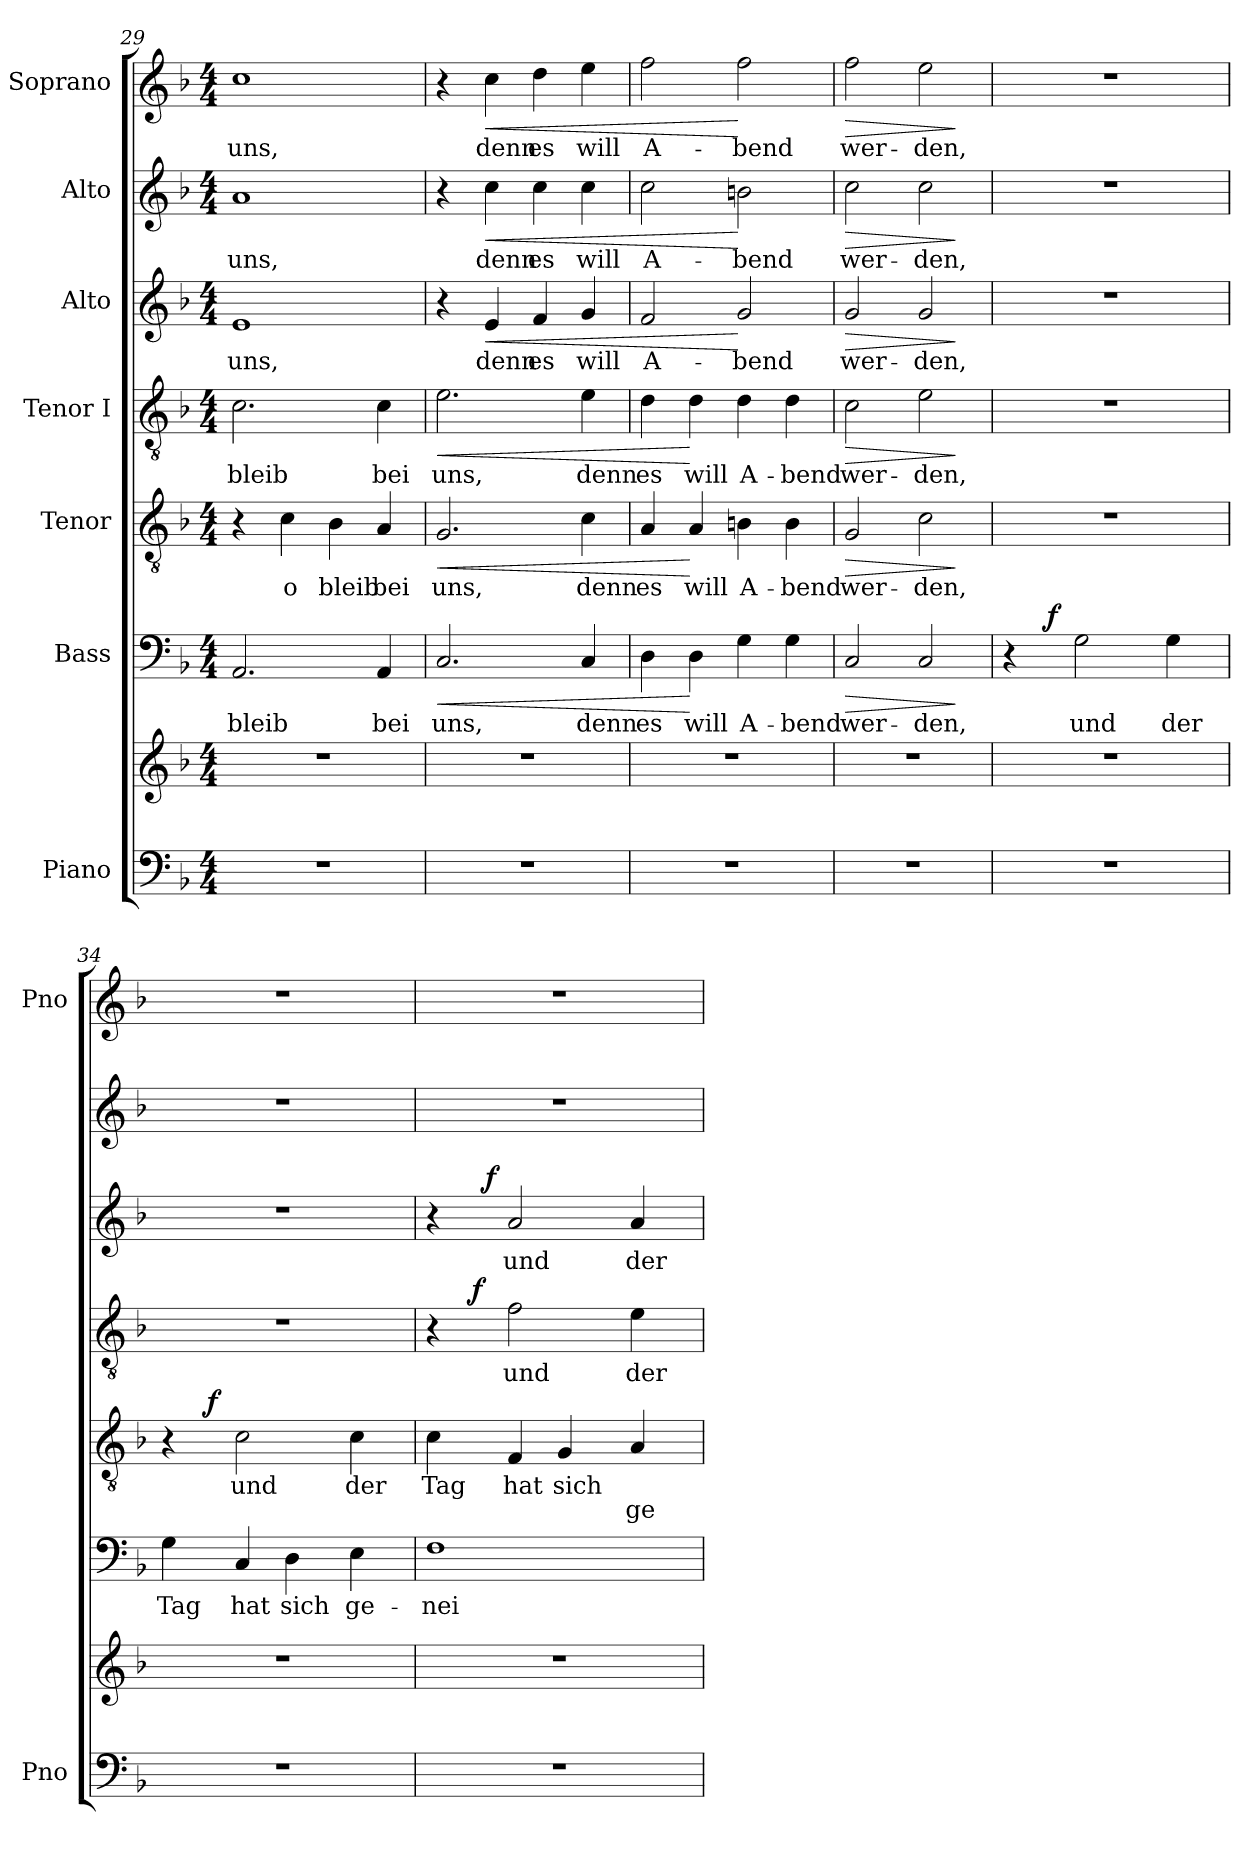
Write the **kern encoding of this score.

**kern	**kern	**kern	**text	**dynam	**kern	**text	**text	**dynam	**kern	**text	**dynam	**kern	**text	**dynam	**kern	**text	**dynam	**kern	**text	**dynam
*part7	*part7	*part6	*part6	*part6	*part5	*part5	*part5	*part5	*part4	*part4	*part4	*part3	*part3	*part3	*part2	*part2	*part2	*part1	*part1	*part1
*staff8	*staff7	*staff6	*staff6	*staff6	*staff5	*staff5	*staff5	*staff5	*staff4	*staff4	*staff4	*staff3	*staff3	*staff3	*staff2	*staff2	*staff2	*staff1	*staff1	*staff1
*I"Piano	*	*I"Bass	*	*	*I"Tenor	*	*	*	*I"Tenor I	*	*	*I"Alto	*	*	*I"Alto	*	*	*I"Soprano	*	*
*I'Pno	*	*	*	*	*	*	*	*	*	*	*	*	*	*	*	*	*	*I'Pno	*	*
*clefF4	*clefG2	*clefF4	*	*	*clefGv2	*	*	*	*clefGv2	*	*	*clefG2	*	*	*clefG2	*	*	*clefG2	*	*
*k[b-]	*k[b-]	*k[b-]	*	*	*k[b-]	*	*	*	*k[b-]	*	*	*k[b-]	*	*	*k[b-]	*	*	*k[b-]	*	*
*F:	*F:	*F:	*	*	*F:	*	*	*	*F:	*	*	*F:	*	*	*F:	*	*	*F:	*	*
*M4/4	*M4/4	*M4/4	*	*	*M4/4	*	*	*	*M4/4	*	*	*M4/4	*	*	*M4/4	*	*	*M4/4	*	*
=29	=29	=29	=29	=29	=29	=29	=29	=29	=29	=29	=29	=29	=29	=29	=29	=29	=29	=29	=29	=29
1r	1r	2.AA/	bleib	.	4r	.	.	.	2.c\	bleib	.	1e	uns,	.	1a	uns,	.	1cc	uns,	.
.	.	.	.	.	4c\	o	.	.	.	.	.	.	.	.	.	.	.	.	.	.
.	.	.	.	.	4B-\	bleib	.	.	.	.	.	.	.	.	.	.	.	.	.	.
.	.	4AA/	bei	.	4A/	bei	.	.	4c\	bei	.	.	.	.	.	.	.	.	.	.
!!LO:LB:g=z
=30	=30	=30	=30	=30	=30	=30	=30	=30	=30	=30	=30	=30	=30	=30	=30	=30	=30	=30	=30	=30
!	!	!	!	!LO:HP:b	!	!	!	!LO:HP:b	!	!	!LO:HP:b	!	!	!	!	!	!	!	!	!
1r	1r	2.C/	uns,	<	2.G/	uns,	.	<	2.e\	uns,	<	4r	.	.	4r	.	.	4r	.	.
!	!	!	!	!	!	!	!	!	!	!	!	!	!	!LO:HP:b	!	!	!LO:HP:b	!	!	!LO:HP:b
.	.	.	.	.	.	.	.	.	.	.	.	4e/	denn	<	4cc\	denn	<	4cc\	denn	<
.	.	.	.	.	.	.	.	.	.	.	.	4f/	es	.	4cc\	es	.	4dd\	es	.
.	.	4C/	denn	.	4c\	denn	.	.	4e\	denn	.	4g/	will	.	4cc\	will	.	4ee\	will	.
=31	=31	=31	=31	=31	=31	=31	=31	=31	=31	=31	=31	=31	=31	=31	=31	=31	=31	=31	=31	=31
1r	1r	4D\	es	.	4A/	es	.	.	4d\	es	.	2f/	A-	.	2cc\	A-	.	2ff\	A-	.
.	.	4D\	will	[	4A/	will	.	[	4d\	will	[	.	.	.	.	.	.	.	.	.
.	.	4G\	A-	.	4Bn\	A-	.	.	4d\	A-	.	2g/	-bend	[	2bn\	-bend	[	2ff\	-bend	[
.	.	4G\	-bend	.	4B\	-bend	.	.	4d\	-bend	.	.	.	.	.	.	.	.	.	.
=32	=32	=32	=32	=32	=32	=32	=32	=32	=32	=32	=32	=32	=32	=32	=32	=32	=32	=32	=32	=32
!	!	!	!	!LO:HP:b	!	!	!	!LO:HP:b	!	!	!LO:HP:b	!	!	!LO:HP:b	!	!	!LO:HP:b	!	!	!LO:HP:b
1r	1r	2C/	wer-	>	2G/	wer-	.	>	2c\	wer-	>	2g/	wer-	>	2cc\	wer-	>	2ff\	wer-	>
.	.	2C/	-den,	.	2c\	-den,	.	.	2e\	-den,	.	2g/	-den,	.	2cc\	-den,	.	2ee\	-den,	.
.	.	.	.	]	.	.	.	]	.	.	]	.	.	]	.	.	]	.	.	]
=33	=33	=33	=33	=33	=33	=33	=33	=33	=33	=33	=33	=33	=33	=33	=33	=33	=33	=33	=33	=33
*	*	*^	*	*	*	*	*	*	*	*	*	*	*	*	*	*	*	*	*	*
1r	1r	4r	8ryy	.	.	1r	.	.	.	1r	.	.	1r	.	.	1r	.	.	1r	.	.
.	.	.	32ryy	.	.	.	.	.	.	.	.	.	.	.	.	.	.	.	.	.	.
!	!	!	!	!	!LO:DY:a	!	!	!	!	!	!	!	!	!	!	!	!	!	!	!	!
.	.	.	2ryy	.	f	.	.	.	.	.	.	.	.	.	.	.	.	.	.	.	.
.	.	2G\	.	und	.	.	.	.	.	.	.	.	.	.	.	.	.	.	.	.	.
.	.	.	4ryy	.	.	.	.	.	.	.	.	.	.	.	.	.	.	.	.	.	.
.	.	4G\	.	der	.	.	.	.	.	.	.	.	.	.	.	.	.	.	.	.	.
.	.	.	16.ryy	.	.	.	.	.	.	.	.	.	.	.	.	.	.	.	.	.	.
*	*	*v	*v	*	*	*	*	*	*	*	*	*	*	*	*	*	*	*	*	*	*
=34	=34	=34	=34	=34	=34	=34	=34	=34	=34	=34	=34	=34	=34	=34	=34	=34	=34	=34	=34	=34
*	*	*	*	*	*^	*	*	*	*	*	*	*	*	*	*	*	*	*	*	*
1r	1r	4G\	Tag	.	4r	8ryy	.	.	.	1r	.	.	1r	.	.	1r	.	.	1r	.	.
.	.	.	.	.	.	32ryy	.	.	.	.	.	.	.	.	.	.	.	.	.	.	.
!	!	!	!	!	!	!	!	!	!LO:DY:a	!	!	!	!	!	!	!	!	!	!	!	!
.	.	.	.	.	.	2ryy	.	.	f	.	.	.	.	.	.	.	.	.	.	.	.
.	.	4C/	hat	.	2c\	.	und	.	.	.	.	.	.	.	.	.	.	.	.	.	.
.	.	4D\	sich	.	.	.	.	.	.	.	.	.	.	.	.	.	.	.	.	.	.
.	.	.	.	.	.	4ryy	.	.	.	.	.	.	.	.	.	.	.	.	.	.	.
.	.	4E\	ge-	.	4c\	.	der	.	.	.	.	.	.	.	.	.	.	.	.	.	.
.	.	.	.	.	.	16.ryy	.	.	.	.	.	.	.	.	.	.	.	.	.	.	.
*	*	*	*	*	*v	*v	*	*	*	*	*	*	*	*	*	*	*	*	*	*	*
=35	=35	=35	=35	=35	=35	=35	=35	=35	=35	=35	=35	=35	=35	=35	=35	=35	=35	=35	=35	=35
*	*	*	*	*	*	*	*	*	*^	*	*	*^	*	*	*	*	*	*	*	*
1r	1r	1F	-nei-	.	4c\	Tag	.	.	4r	8ryy	.	.	4r	8.ryy	.	.	1r	.	.	1r	.	.
.	.	.	.	.	.	.	.	.	.	32ryy	.	.	.	.	.	.	.	.	.	.	.	.
!	!	!	!	!	!	!	!	!	!	!	!	!LO:DY:a	!	!	!	!	!	!	!	!	!	!
.	.	.	.	.	.	.	.	.	.	2ryy	.	f	.	.	.	.	.	.	.	.	.	.
!	!	!	!	!	!	!	!	!	!	!	!	!	!	!	!	!LO:DY:a	!	!	!	!	!	!
.	.	.	.	.	.	.	.	.	.	.	.	.	.	2ryy	.	f	.	.	.	.	.	.
.	.	.	.	.	4F/	hat	.	.	2f\	.	und	.	2a/	.	und	.	.	.	.	.	.	.
.	.	.	.	.	4G/	sich	.	.	.	.	.	.	.	.	.	.	.	.	.	.	.	.
.	.	.	.	.	.	.	.	.	.	4ryy	.	.	.	.	.	.	.	.	.	.	.	.
.	.	.	.	.	.	.	.	.	.	.	.	.	.	4ryy	.	.	.	.	.	.	.	.
.	.	.	.	.	4A/	.	ge-	.	4e\	.	der	.	4a/	.	der	.	.	.	.	.	.	.
.	.	.	.	.	.	.	.	.	.	16.ryy	.	.	.	.	.	.	.	.	.	.	.	.
.	.	.	.	.	.	.	.	.	.	.	.	.	.	16ryy	.	.	.	.	.	.	.	.
*	*	*	*	*	*	*	*	*	*v	*v	*	*	*	*	*	*	*	*	*	*	*	*
*	*	*	*	*	*	*	*	*	*	*	*	*v	*v	*	*	*	*	*	*	*	*
=	=	=	=	=	=	=	=	=	=	=	=	=	=	=	=	=	=	=	=	=
*-	*-	*-	*-	*-	*-	*-	*-	*-	*-	*-	*-	*-	*-	*-	*-	*-	*-	*-	*-	*-
